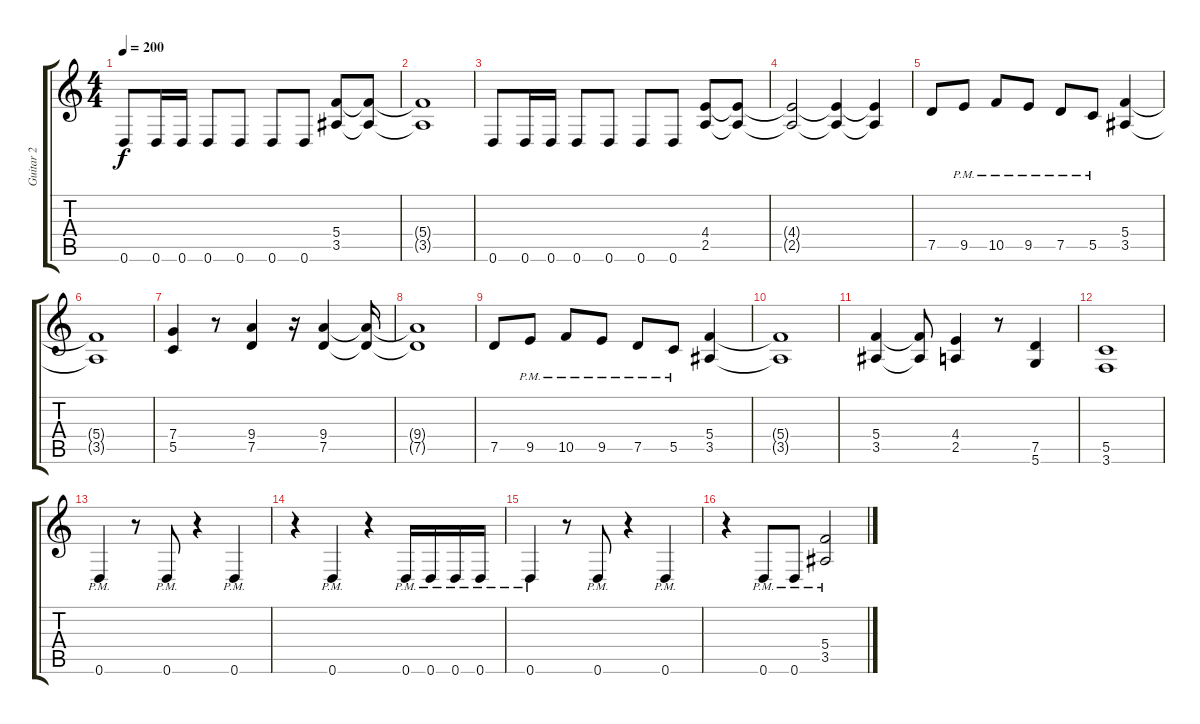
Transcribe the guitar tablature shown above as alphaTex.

\track ("Guitar 2" "Guitar 2") {instrument distortionguitar}
\staff {score tabs}
\tuning (D4 A3 F3 C3 G2 D2) {hide}
\ts (4 4)
\tempo 200
\clef g2
\ks c
0.6.8{dy f} 0.6.16 0.6.16 0.6.8 0.6.8 0.6.8 0.6.8 (5.4 3.5).8 (5.4{t} 3.5{t}).8 |
(5.4{t} 3.5{t}).1 |
0.6.8 0.6.16 0.6.16 0.6.8 0.6.8 0.6.8 0.6.8 (4.4 2.5).8 (4.4{t} 2.5{t}).8 |
(4.4{t} 2.5{t}).2 (4.4{t} 2.5{t}).4 (4.4{t} 2.5{t}).4 |
7.5.8 9.5{pm}.8 10.5{pm}.8 9.5{pm}.8 7.5{pm}.8 5.5{pm}.8 (5.4 3.5).4 |
(5.4{t} 3.5{t}).1 |
(7.4 5.5).4 r.8 (9.4 7.5).4 r.16 (9.4 7.5).4 (9.4{t} 7.5{t}).16 |
(9.4{t} 7.5{t}).1 |
7.5.8 9.5{pm}.8 10.5{pm}.8 9.5{pm}.8 7.5{pm}.8 5.5{pm}.8 (5.4 3.5).4 |
(5.4{t} 3.5{t}).1 |
(5.4 3.5).4 (5.4{t} 3.5{t}).8 (4.4 2.5).4 r.8 (7.5 5.6).4 |
(5.5 3.6).1 |
0.6{pm}.4 r.8 0.6{pm}.8 r.4 0.6{pm}.4 |
r.4 0.6{pm}.4 r.4 0.6{pm}.16 0.6{pm}.16 0.6{pm}.16 0.6{pm}.16 |
0.6{pm}.4 r.8 0.6{pm}.8 r.4 0.6{pm}.4 |
r.4 0.6{pm}.8 0.6{pm}.8 (5.4{pm} 3.5{pm}).2
